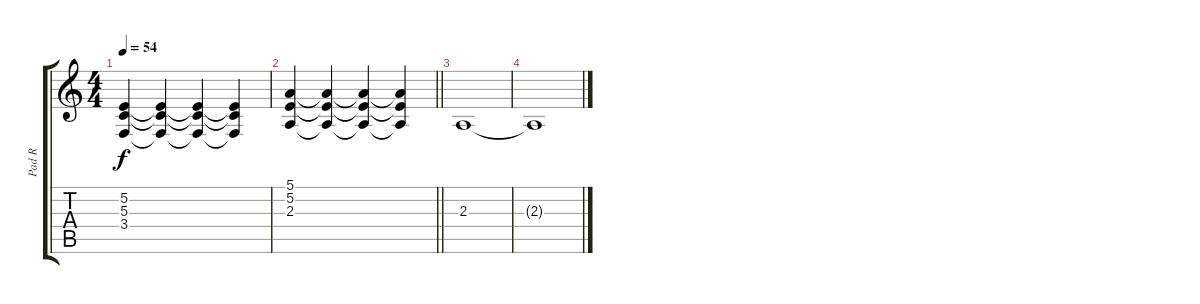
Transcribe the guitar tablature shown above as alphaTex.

\track ("Pad R" "Pad R") {instrument pad8sweep}
\staff {score tabs}
\tuning (E4 B3 G3 D3 A2 E2) {hide}
\ts (4 4)
\tempo 54
\clef g2
\ks c
(5.2 5.3 3.4).4{dy f} (5.2{t} 5.3{t} 3.4{t}).4 (5.2{t} 5.3{t} 3.4{t}).4 (5.2{t} 5.3{t} 3.4{t}).4 |
\barLineRight lightlight
(5.1 5.2 2.3).4 (5.1{t} 5.2{t} 2.3{t}).4 (5.1{t} 5.2{t} 2.3{t}).4 (5.1{t} 5.2{t} 2.3{t}).4 |
2.3.1 |
2.3{t}.1
